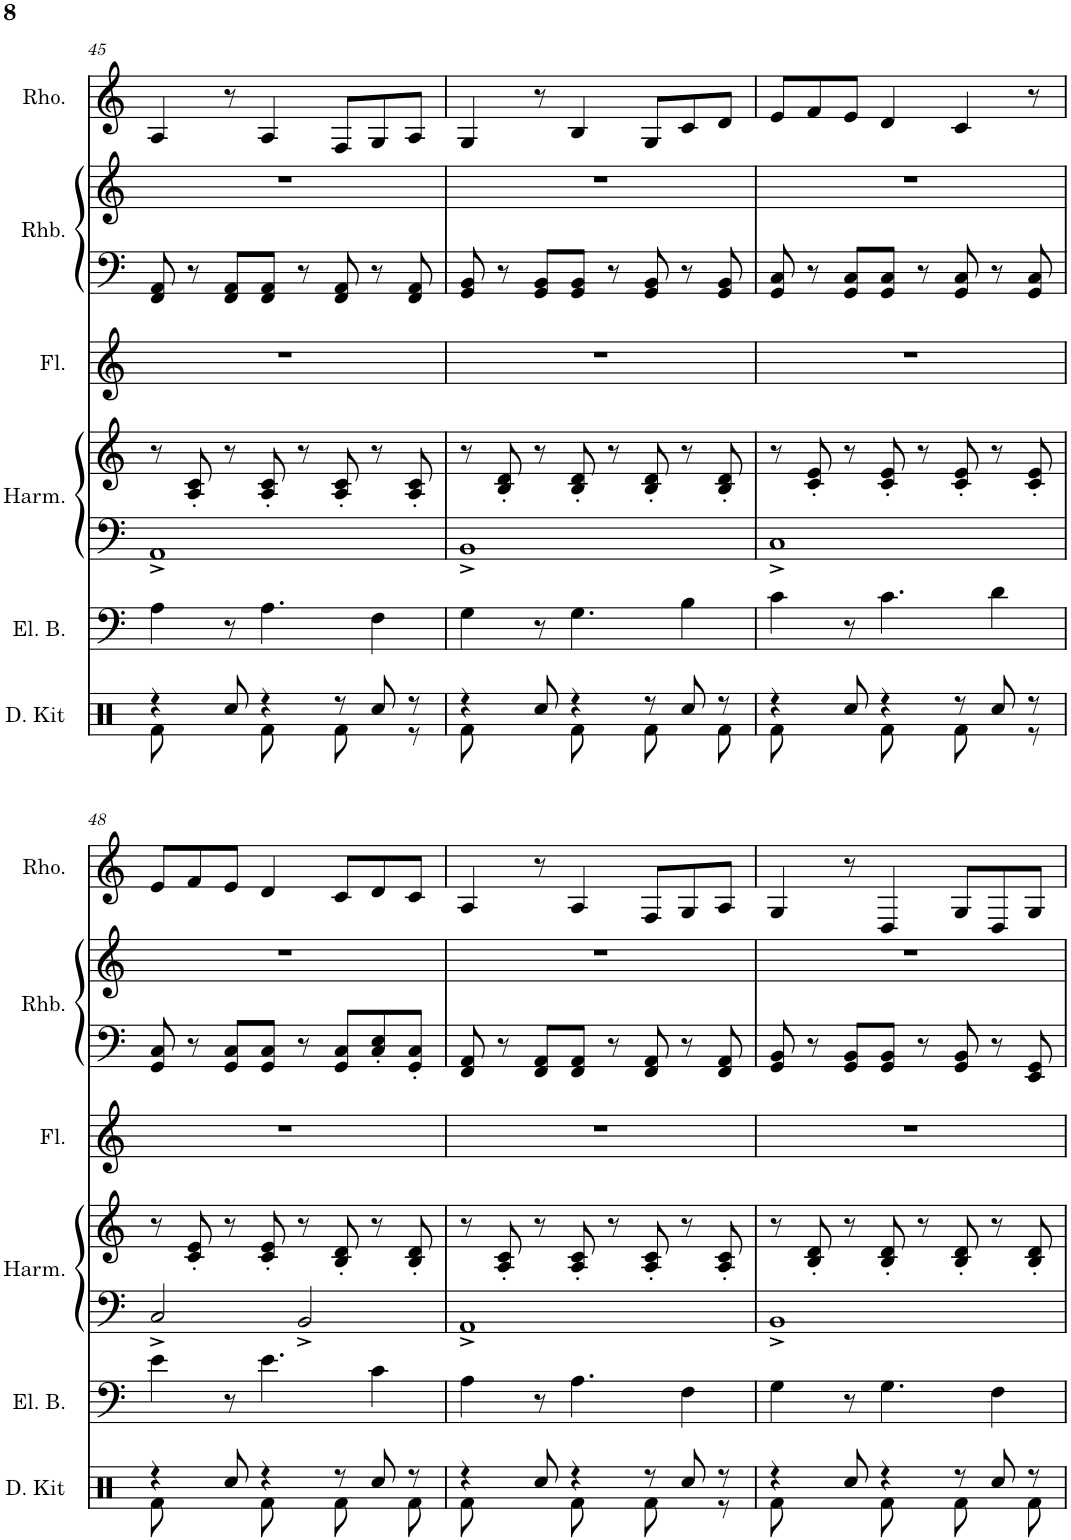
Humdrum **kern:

**kern	**kern	**kern	**kern	**kern	**kern	**kern	**kern
*part6	*part5	*part4	*part4	*part3	*part2	*part2	*part1
*staff8	*staff7	*staff6	*staff5	*staff4	*staff3	*staff2	*staff1
*I"Drum Kit	*I"Electric Bass	*I"Harmonium	*	*I"Flute	*I"Rhodes Bass	*	*I"Rhodes Piano
*I'D. Kit	*I'El. B.	*I'Harm.	*	*I'Fl.	*I'Rhb.	*	*I'Rho.
!!LO:PB:g=z
*clefX	*clefF4	*clefF4	*clefG2	*clefG2	*clefF4	*clefG2	*clefG2
*	*Trd7c12	*	*	*	*	*	*
*k[]	*k[]	*k[]	*k[]	*k[]	*k[]	*k[]	*k[]
*M4/4	*M4/4	*M4/4	*M4/4	*M4/4	*M4/4	*M4/4	*M4/4
=45	=45	=45	=45	=45	=45	=45	=45
*^	*	*	*	*	*	*	*
4r	8Rf\L	4A\	1AA^	8r	1r	8FF/ 8AA/	1r	4A/
.	4ryy	.	.	8A/' 8c/'	.	8r	.	.
8Rcc/	.	8r	.	8r	.	8FF/ 8AA/L	.	8r
4r	8Rf\J	4.A\	.	8A/' 8c/'	.	8FF/ 8AA/J	.	4A/
.	8ryy	.	.	8r	.	8r	.	.
8r	8Rf\	.	.	8A/' 8c/'	.	8FF/ 8AA/	.	8F/L
8Rcc/	8ryy	4F\	.	8r	.	8r	.	8G/
8r	8r	.	.	8A/' 8c/'	.	8FF/ 8AA/	.	8A/J
=46	=46	=46	=46	=46	=46	=46	=46	=46
4r	8Rf\L	4G\	1BB^	8r	1r	8GG/ 8BB/	1r	4G/
.	4ryy	.	.	8B/' 8d/'	.	8r	.	.
8Rcc/	.	8r	.	8r	.	8GG/ 8BB/L	.	8r
4r	8Rf\J	4.G\	.	8B/' 8d/'	.	8GG/ 8BB/J	.	4B/
.	8ryy	.	.	8r	.	8r	.	.
8r	8Rf\L	.	.	8B/' 8d/'	.	8GG/ 8BB/	.	8G/L
8Rcc/	8ryy	4B\	.	8r	.	8r	.	8c/
8r	8Rf\J	.	.	8B/' 8d/'	.	8GG/ 8BB/	.	8d/J
=47	=47	=47	=47	=47	=47	=47	=47	=47
4r	8Rf\L	4c\	1C^	8r	1r	8GG/ 8C/	1r	8e/L
.	4ryy	.	.	8c/' 8e/'	.	8r	.	8f/
8Rcc/	.	8r	.	8r	.	8GG/ 8C/L	.	8e/J
4r	8Rf\J	4.c\	.	8c/' 8e/'	.	8GG/ 8C/J	.	4d/
.	8ryy	.	.	8r	.	8r	.	.
8r	8Rf\	.	.	8c/' 8e/'	.	8GG/ 8C/	.	4c/
8Rcc/	8ryy	4d\	.	8r	.	8r	.	.
8r	8r	.	.	8c/' 8e/'	.	8GG/ 8C/	.	8r
!!LO:LB:g=z
=48	=48	=48	=48	=48	=48	=48	=48	=48
4r	8Rf\L	4e\	2C^/	8r	1r	8GG/ 8C/	1r	8e/L
.	4ryy	.	.	8c/' 8e/'	.	8r	.	8f/
8Rcc/	.	8r	.	8r	.	8GG/ 8C/L	.	8e/J
4r	8Rf\J	4.e\	.	8c/' 8e/'	.	8GG/ 8C/J	.	4d/
.	8ryy	.	2BB^/	8r	.	8r	.	.
8r	8Rf\L	.	.	8B/' 8d/'	.	8GG/ 8C/L	.	8c/L
8Rcc/	8ryy	4c\	.	8r	.	8C/' 8E/'	.	8d/
8r	8Rf\J	.	.	8B/' 8d/'	.	8GG/' 8C/'J	.	8c/J
=49	=49	=49	=49	=49	=49	=49	=49	=49
4r	8Rf\L	4A\	1AA^	8r	1r	8FF/ 8AA/	1r	4A/
.	4ryy	.	.	8A/' 8c/'	.	8r	.	.
8Rcc/	.	8r	.	8r	.	8FF/ 8AA/L	.	8r
4r	8Rf\J	4.A\	.	8A/' 8c/'	.	8FF/ 8AA/J	.	4A/
.	8ryy	.	.	8r	.	8r	.	.
8r	8Rf\	.	.	8A/' 8c/'	.	8FF/ 8AA/	.	8F/L
8Rcc/	8ryy	4F\	.	8r	.	8r	.	8G/
8r	8r	.	.	8A/' 8c/'	.	8FF/ 8AA/	.	8A/J
=50	=50	=50	=50	=50	=50	=50	=50	=50
4r	8Rf\L	4G\	1BB^	8r	1r	8GG/ 8BB/	1r	4G/
.	4ryy	.	.	8B/' 8d/'	.	8r	.	.
8Rcc/	.	8r	.	8r	.	8GG/ 8BB/L	.	8r
4r	8Rf\J	4.G\	.	8B/' 8d/'	.	8GG/ 8BB/J	.	4D/
.	8ryy	.	.	8r	.	8r	.	.
8r	8Rf\L	.	.	8B/' 8d/'	.	8GG/ 8BB/	.	8G/L
8Rcc/	8ryy	4F\	.	8r	.	8r	.	8D/
8r	8Rf\J	.	.	8B/' 8d/'	.	8EE/ 8GG/	.	8G/J
*v	*v	*	*	*	*	*	*	*
=	=	=	=	=	=	=	=
*-	*-	*-	*-	*-	*-	*-	*-
